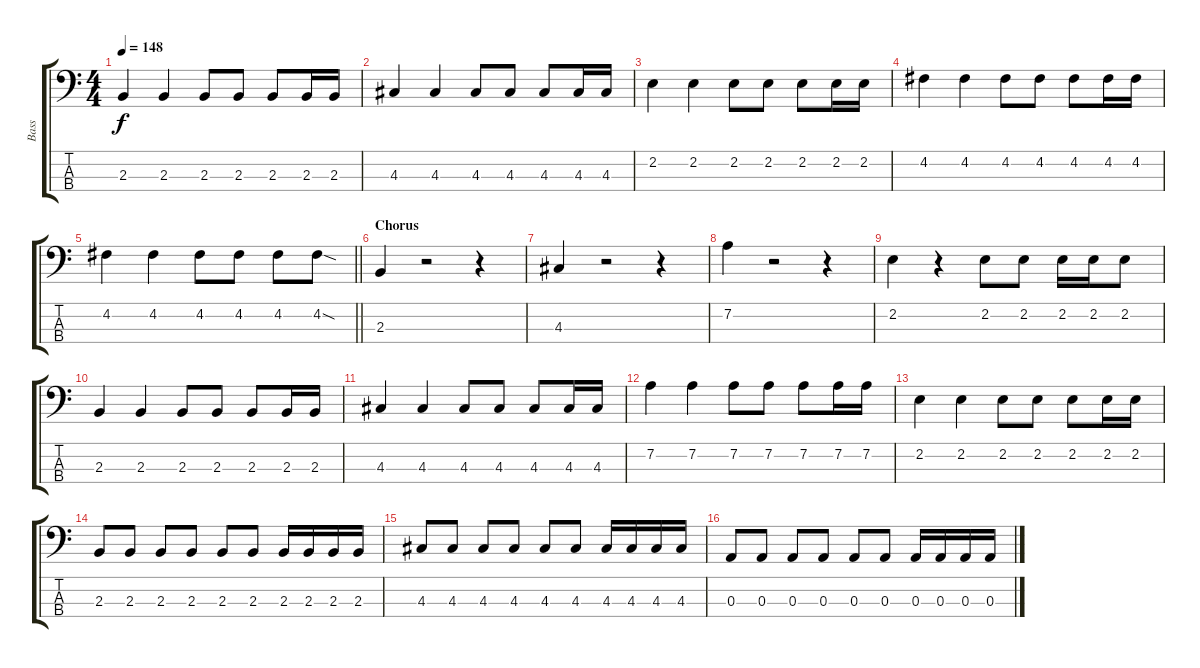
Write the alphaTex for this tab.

\track ("Bass" "Bass") {instrument electricbassfinger}
\staff {score tabs}
\tuning (G2 D2 A1 E1) {hide}
\ts (4 4)
\tempo 148
\clef f4
\ks c
2.3.4{dy f} 2.3.4 2.3.8 2.3.8 2.3.8 2.3.16 2.3.16 |
4.3.4 4.3.4 4.3.8 4.3.8 4.3.8 4.3.16 4.3.16 |
2.2.4 2.2.4 2.2.8 2.2.8 2.2.8 2.2.16 2.2.16 |
4.2.4 4.2.4 4.2.8 4.2.8 4.2.8 4.2.16 4.2.16 |
\barLineRight lightlight
4.2.4 4.2.4 4.2.8 4.2.8 4.2.8 4.2{sod}.8 |
\section ("" "Chorus")
2.3.4 r.2 r.4 |
4.3.4 r.2 r.4 |
7.2.4 r.2 r.4 |
2.2.4 r.4 2.2.8 2.2.8 2.2.16 2.2.16 2.2.8 |
2.3.4 2.3.4 2.3.8 2.3.8 2.3.8 2.3.16 2.3.16 |
4.3.4 4.3.4 4.3.8 4.3.8 4.3.8 4.3.16 4.3.16 |
7.2.4 7.2.4 7.2.8 7.2.8 7.2.8 7.2.16 7.2.16 |
2.2.4 2.2.4 2.2.8 2.2.8 2.2.8 2.2.16 2.2.16 |
2.3.8 2.3.8 2.3.8 2.3.8 2.3.8 2.3.8 2.3.16 2.3.16 2.3.16 2.3.16 |
4.3.8 4.3.8 4.3.8 4.3.8 4.3.8 4.3.8 4.3.16 4.3.16 4.3.16 4.3.16 |
0.3.8 0.3.8 0.3.8 0.3.8 0.3.8 0.3.8 0.3.16 0.3.16 0.3.16 0.3.16
